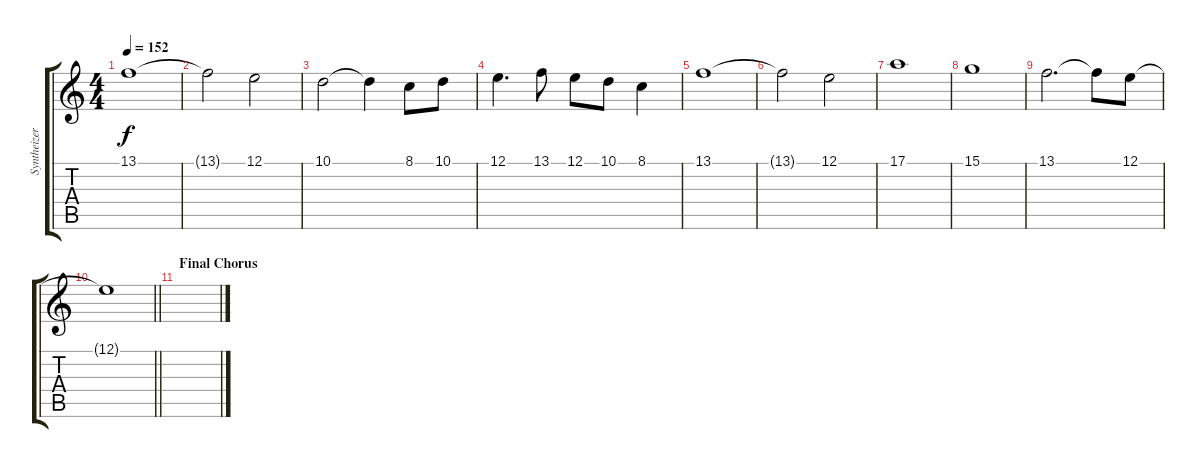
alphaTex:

\track ("Syntheizer" "Syntheizer") {instrument synthstrings1}
\staff {score tabs}
\tuning (E4 B3 G3 D3 A2 E2) {hide}
\ts (4 4)
\tempo 152
\clef g2
\ks c
13.1.1{dy f volume 11 instrument synthstrings1} |
13.1{t}.2 12.1.2 |
10.1.2 10.1{t}.4 8.1.8 10.1.8 |
12.1.4{d} 13.1.8 12.1.8 10.1.8 8.1.4 |
13.1.1 |
13.1{t}.2 12.1.2 |
17.1.1 |
15.1.1 |
13.1.2{d} 13.1{t}.8 12.1.8 |
\barLineRight lightlight
12.1{t}.1 |
\section ("" "Final Chorus")
